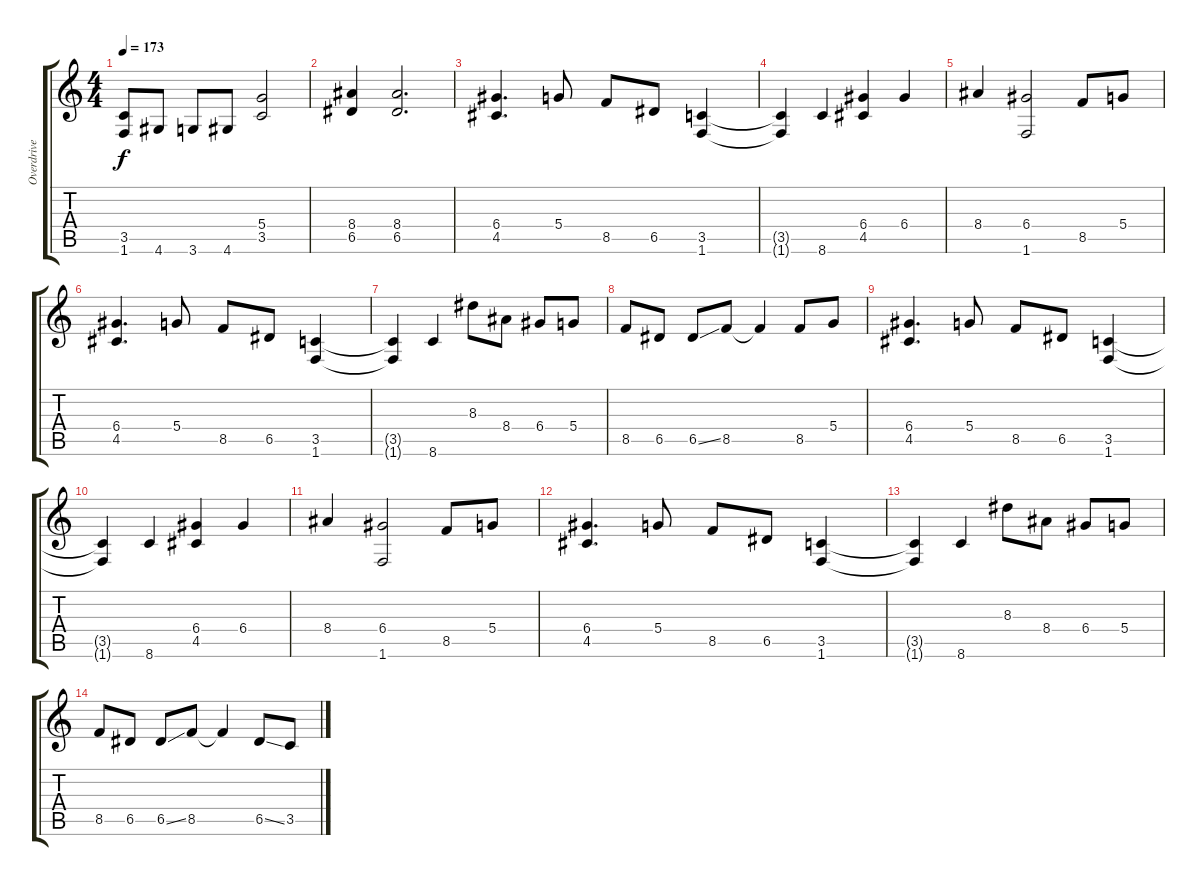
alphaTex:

\track ("Overdrive Guitar" "Overdrive ") {instrument overdrivenguitar}
\staff {score tabs}
\tuning (E4 B3 G3 D3 A2 E2) {hide}
\ts (4 4)
\tempo 173
\clef g2
\ks c
(3.5{t} 1.6{t}).8{dy f} 4.6.8 3.6.8 4.6.8 (5.4 3.5).2 |
(8.4 6.5).4 (8.4 6.5).2{d} |
(6.4 4.5).4{d} 5.4.8 8.5.8 6.5.8 (3.5 1.6).4 |
(3.5{t} 1.6{t}).4 8.6.4 (6.4 4.5).4 6.4.4 |
8.4.4 (6.4 1.6).2 8.5.8 5.4.8 |
(6.4 4.5).4{d} 5.4.8 8.5.8 6.5.8 (3.5 1.6).4 |
(3.5{t} 1.6{t}).4 8.6.4 8.3.8 8.4.8 6.4.8 5.4.8 |
8.5.8 6.5.8 6.5{ss}.8 8.5.8 8.5{t}.4 8.5.8 5.4.8 |
(6.4 4.5).4{d} 5.4.8 8.5.8 6.5.8 (3.5 1.6).4 |
(3.5{t} 1.6{t}).4 8.6.4 (6.4 4.5).4 6.4.4 |
8.4.4 (6.4 1.6).2 8.5.8 5.4.8 |
(6.4 4.5).4{d} 5.4.8 8.5.8 6.5.8 (3.5 1.6).4 |
(3.5{t} 1.6{t}).4 8.6.4 8.3.8 8.4.8 6.4.8 5.4.8 |
8.5.8 6.5.8 6.5{ss}.8 8.5.8 8.5{t}.4 6.5{ss}.8 3.5.8
